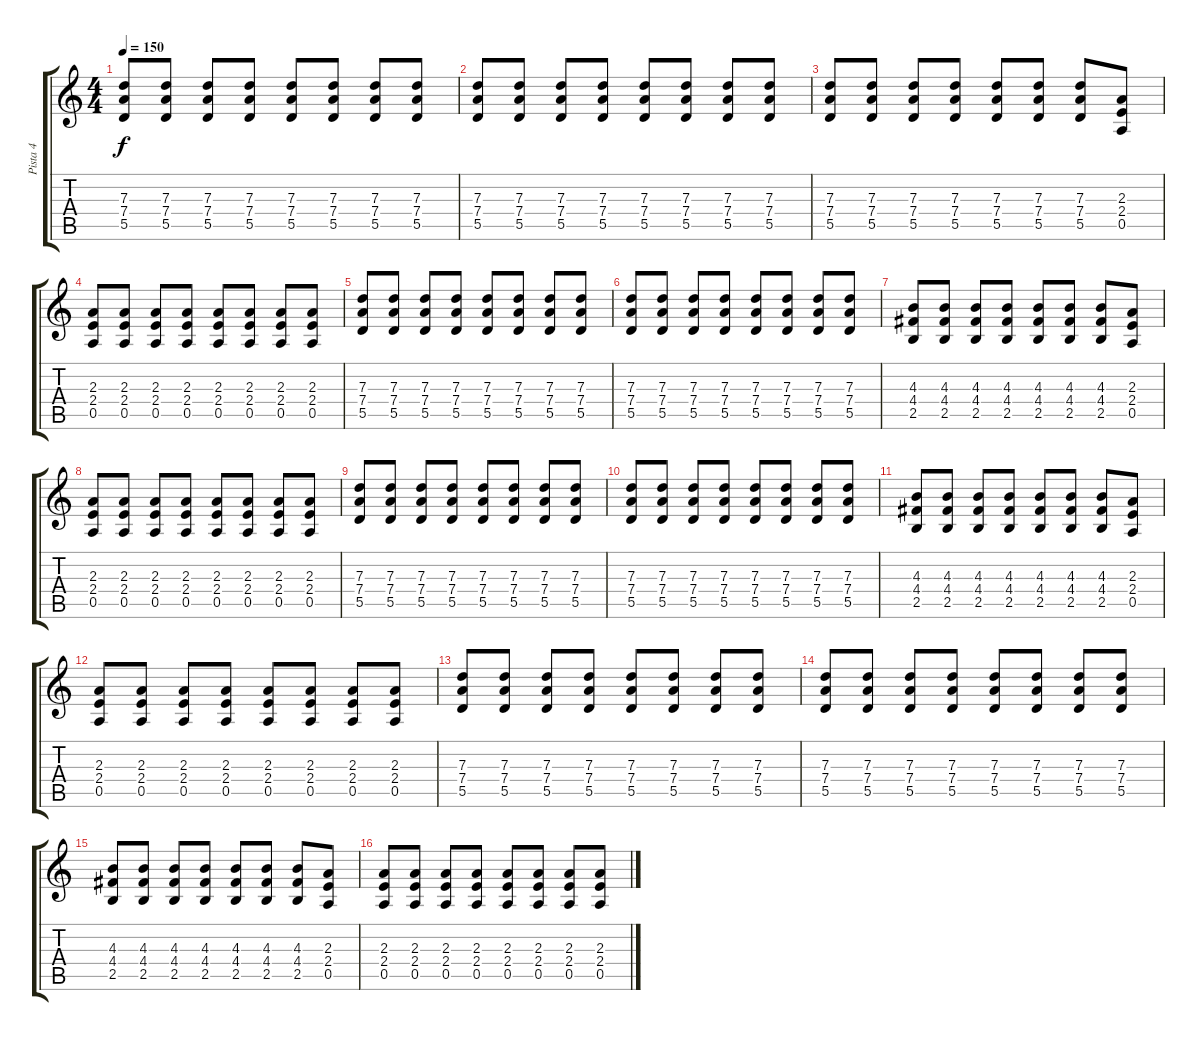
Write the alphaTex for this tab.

\track ("Pista 4" "Pista 4") {instrument overdrivenguitar}
\staff {score tabs}
\tuning (E4 B3 G3 D3 A2 E2) {hide}
\ts (4 4)
\tempo 150
\clef g2
\ks c
(7.3 7.4 5.5).8{dy f} (7.3 7.4 5.5).8 (7.3 7.4 5.5).8 (7.3 7.4 5.5).8 (7.3 7.4 5.5).8 (7.3 7.4 5.5).8 (7.3 7.4 5.5).8 (7.3 7.4 5.5).8 |
(7.3 7.4 5.5).8 (7.3 7.4 5.5).8 (7.3 7.4 5.5).8 (7.3 7.4 5.5).8 (7.3 7.4 5.5).8 (7.3 7.4 5.5).8 (7.3 7.4 5.5).8 (7.3 7.4 5.5).8 |
(7.3 7.4 5.5).8 (7.3 7.4 5.5).8 (7.3 7.4 5.5).8 (7.3 7.4 5.5).8 (7.3 7.4 5.5).8 (7.3 7.4 5.5).8 (7.3 7.4 5.5).8 (2.3 2.4 0.5).8 |
(2.3 2.4 0.5).8 (2.3 2.4 0.5).8 (2.3 2.4 0.5).8 (2.3 2.4 0.5).8 (2.3 2.4 0.5).8 (2.3 2.4 0.5).8 (2.3 2.4 0.5).8 (2.3 2.4 0.5).8 |
(7.3 7.4 5.5).8 (7.3 7.4 5.5).8 (7.3 7.4 5.5).8 (7.3 7.4 5.5).8 (7.3 7.4 5.5).8 (7.3 7.4 5.5).8 (7.3 7.4 5.5).8 (7.3 7.4 5.5).8 |
(7.3 7.4 5.5).8 (7.3 7.4 5.5).8 (7.3 7.4 5.5).8 (7.3 7.4 5.5).8 (7.3 7.4 5.5).8 (7.3 7.4 5.5).8 (7.3 7.4 5.5).8 (7.3 7.4 5.5).8 |
(4.3 4.4 2.5).8 (4.3 4.4 2.5).8 (4.3 4.4 2.5).8 (4.3 4.4 2.5).8 (4.3 4.4 2.5).8 (4.3 4.4 2.5).8 (4.3 4.4 2.5).8 (2.3 2.4 0.5).8 |
(2.3 2.4 0.5).8 (2.3 2.4 0.5).8 (2.3 2.4 0.5).8 (2.3 2.4 0.5).8 (2.3 2.4 0.5).8 (2.3 2.4 0.5).8 (2.3 2.4 0.5).8 (2.3 2.4 0.5).8 |
(7.3 7.4 5.5).8 (7.3 7.4 5.5).8 (7.3 7.4 5.5).8 (7.3 7.4 5.5).8 (7.3 7.4 5.5).8 (7.3 7.4 5.5).8 (7.3 7.4 5.5).8 (7.3 7.4 5.5).8 |
(7.3 7.4 5.5).8 (7.3 7.4 5.5).8 (7.3 7.4 5.5).8 (7.3 7.4 5.5).8 (7.3 7.4 5.5).8 (7.3 7.4 5.5).8 (7.3 7.4 5.5).8 (7.3 7.4 5.5).8 |
(4.3 4.4 2.5).8 (4.3 4.4 2.5).8 (4.3 4.4 2.5).8 (4.3 4.4 2.5).8 (4.3 4.4 2.5).8 (4.3 4.4 2.5).8 (4.3 4.4 2.5).8 (2.3 2.4 0.5).8 |
(2.3 2.4 0.5).8 (2.3 2.4 0.5).8 (2.3 2.4 0.5).8 (2.3 2.4 0.5).8 (2.3 2.4 0.5).8 (2.3 2.4 0.5).8 (2.3 2.4 0.5).8 (2.3 2.4 0.5).8 |
(7.3 7.4 5.5).8 (7.3 7.4 5.5).8 (7.3 7.4 5.5).8 (7.3 7.4 5.5).8 (7.3 7.4 5.5).8 (7.3 7.4 5.5).8 (7.3 7.4 5.5).8 (7.3 7.4 5.5).8 |
(7.3 7.4 5.5).8 (7.3 7.4 5.5).8 (7.3 7.4 5.5).8 (7.3 7.4 5.5).8 (7.3 7.4 5.5).8 (7.3 7.4 5.5).8 (7.3 7.4 5.5).8 (7.3 7.4 5.5).8 |
(4.3 4.4 2.5).8 (4.3 4.4 2.5).8 (4.3 4.4 2.5).8 (4.3 4.4 2.5).8 (4.3 4.4 2.5).8 (4.3 4.4 2.5).8 (4.3 4.4 2.5).8 (2.3 2.4 0.5).8 |
(2.3 2.4 0.5).8 (2.3 2.4 0.5).8 (2.3 2.4 0.5).8 (2.3 2.4 0.5).8 (2.3 2.4 0.5).8 (2.3 2.4 0.5).8 (2.3 2.4 0.5).8 (2.3 2.4 0.5).8
